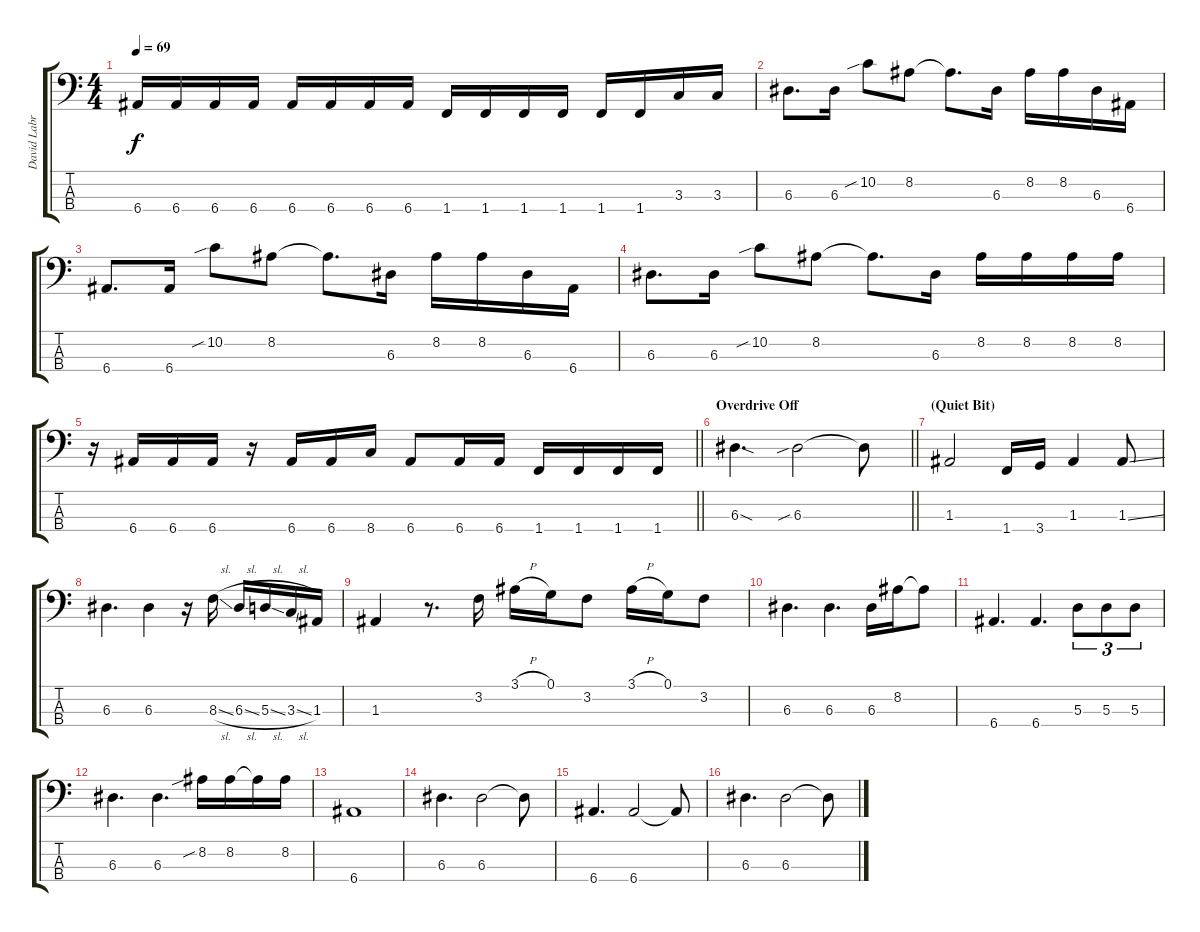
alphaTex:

\track ("David Labruyere" "David Labr") {instrument electricbassfinger}
\staff {score tabs}
\tuning (G2 D2 A1 E1) {hide}
\ts (4 4)
\tempo 69
\clef f4
\ks c
6.4.16{dy f} 6.4.16 6.4.16 6.4.16 6.4.16 6.4.16 6.4.16 6.4.16 1.4.16 1.4.16 1.4.16 1.4.16 1.4.16 1.4.16 3.3.16 3.3.16 |
6.3.8{d} 6.3.16 10.2{sib}.8 8.2.8 8.2{t}.8{d} 6.3.16 8.2.16 8.2.16 6.3.16 6.4.16 |
6.4.8{d} 6.4.16 10.2{sib}.8 8.2.8 8.2{t}.8{d} 6.3.16 8.2.16 8.2.16 6.3.16 6.4.16 |
6.3.8{d} 6.3.16 10.2{sib}.8 8.2.8 8.2{t}.8{d} 6.3.16 8.2.16 8.2.16 8.2.16 8.2.16 |
\barLineRight lightlight
r.16 6.4.16 6.4.16 6.4.16 r.16 6.4.16 6.4.16 8.4.16 6.4.8 6.4.16 6.4.16 1.4.16 1.4.16 1.4.16 1.4.16 |
\section ("" "Overdrive Off")
\barLineRight lightlight
6.3{sod}.4{d} 6.3{sib}.2 6.3{t}.8 |
\section ("" "(Quiet Bit)")
1.3.2 1.4.16 3.4.16 1.3.4 1.3{ss}.8 |
6.3.4{d} 6.3.4 r.16 8.3{sl}.16 6.3{sl}.16 5.3{sl}.16 3.3{sl}.16 1.3.16 |
1.3.4 r.8{d} 3.2.16 3.1{h}.16 0.1.16 3.2.8 3.1{h}.16 0.1.16 3.2.8 |
6.3.4{d} 6.3.4{d} 6.3.16 8.2.16 8.2{t}.8 |
6.4.4{d} 6.4.4{d} 5.3.8{tu (3 2)} 5.3.8{tu (3 2)} 5.3.8{tu (3 2)} |
6.3.4{d} 6.3.4{d} 8.2{sib}.16 8.2.16 8.2{t}.16 8.2.16 |
6.4.1 |
6.3.4{d} 6.3.2 6.3{t}.8 |
6.4.4{d} 6.4.2 6.4{t}.8 |
6.3.4{d} 6.3.2 6.3{t}.8
